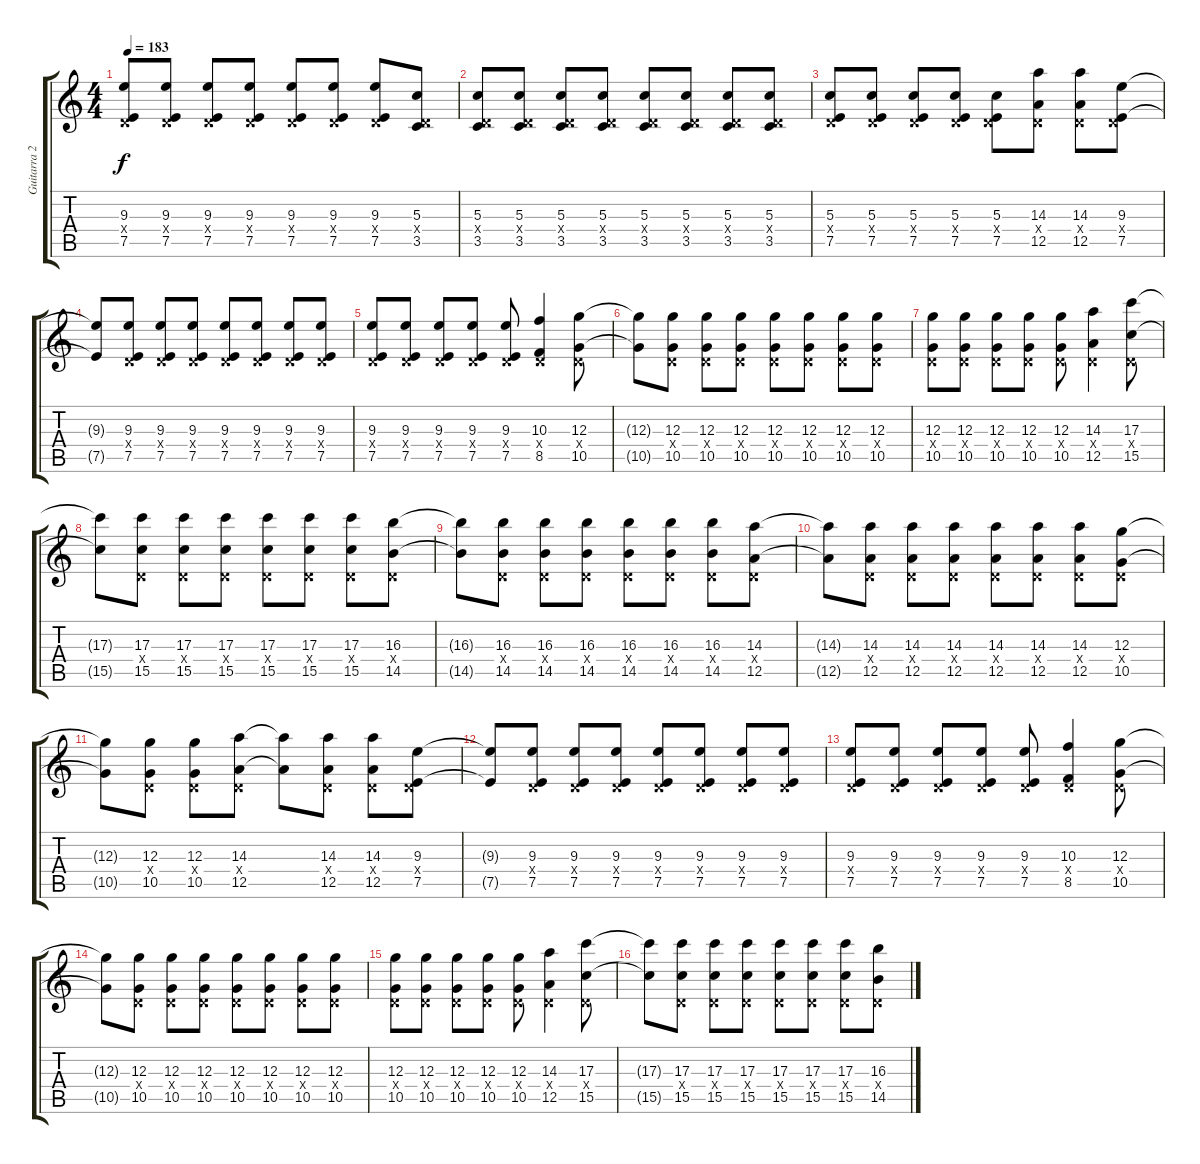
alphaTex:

\track ("Guitarra 2 - Erik" "Guitarra 2") {instrument overdrivenguitar}
\staff {score tabs}
\tuning (E4 B3 G3 D3 A2 E2) {hide}
\ts (4 4)
\tempo 183
\clef g2
\ks c
(9.3 0.4{x} 7.5).8{dy f} (9.3 0.4{x} 7.5).8 (9.3 0.4{x} 7.5).8 (9.3 0.4{x} 7.5).8 (9.3 0.4{x} 7.5).8 (9.3 0.4{x} 7.5).8 (9.3 0.4{x} 7.5).8 (5.3 0.4{x} 3.5).8 |
(5.3 0.4{x} 3.5).8 (5.3 0.4{x} 3.5).8 (5.3 0.4{x} 3.5).8 (5.3 0.4{x} 3.5).8 (5.3 0.4{x} 3.5).8 (5.3 0.4{x} 3.5).8 (5.3 0.4{x} 3.5).8 (5.3 0.4{x} 3.5).8 |
(5.3 0.4{x} 7.5).8 (5.3 0.4{x} 7.5).8 (5.3 0.4{x} 7.5).8 (5.3 0.4{x} 7.5).8 (5.3 0.4{x} 7.5).8 (14.3 0.4{x} 12.5).8 (14.3 0.4{x} 12.5).8 (9.3 0.4{x} 7.5).8 |
(9.3{t} 7.5{t}).8 (9.3 0.4{x} 7.5).8 (9.3 0.4{x} 7.5).8 (9.3 0.4{x} 7.5).8 (9.3 0.4{x} 7.5).8 (9.3 0.4{x} 7.5).8 (9.3 0.4{x} 7.5).8 (9.3 0.4{x} 7.5).8 |
(9.3 0.4{x} 7.5).8 (9.3 0.4{x} 7.5).8 (9.3 0.4{x} 7.5).8 (9.3 0.4{x} 7.5).8 (9.3 0.4{x} 7.5).8 (10.3 0.4{x} 8.5).4 (12.3 0.4{x} 10.5).8 |
(12.3{t} 10.5{t}).8 (12.3 0.4{x} 10.5).8 (12.3 0.4{x} 10.5).8 (12.3 0.4{x} 10.5).8 (12.3 0.4{x} 10.5).8 (12.3 0.4{x} 10.5).8 (12.3 0.4{x} 10.5).8 (12.3 0.4{x} 10.5).8 |
(12.3 0.4{x} 10.5).8 (12.3 0.4{x} 10.5).8 (12.3 0.4{x} 10.5).8 (12.3 0.4{x} 10.5).8 (12.3 0.4{x} 10.5).8 (14.3 0.4{x} 12.5).4 (17.3 0.4{x} 15.5).8 |
(17.3{t} 15.5{t}).8 (17.3 0.4{x} 15.5).8 (17.3 0.4{x} 15.5).8 (17.3 0.4{x} 15.5).8 (17.3 0.4{x} 15.5).8 (17.3 0.4{x} 15.5).8 (17.3 0.4{x} 15.5).8 (16.3 0.4{x} 14.5).8 |
(16.3{t} 14.5{t}).8 (16.3 0.4{x} 14.5).8 (16.3 0.4{x} 14.5).8 (16.3 0.4{x} 14.5).8 (16.3 0.4{x} 14.5).8 (16.3 0.4{x} 14.5).8 (16.3 0.4{x} 14.5).8 (14.3 0.4{x} 12.5).8 |
(14.3{t} 12.5{t}).8 (14.3 0.4{x} 12.5).8 (14.3 0.4{x} 12.5).8 (14.3 0.4{x} 12.5).8 (14.3 0.4{x} 12.5).8 (14.3 0.4{x} 12.5).8 (14.3 0.4{x} 12.5).8 (12.3 0.4{x} 10.5).8 |
(12.3{t} 10.5{t}).8 (12.3 0.4{x} 10.5).8 (12.3 0.4{x} 10.5).8 (14.3 0.4{x} 12.5).8 (14.3{t} 12.5{t}).8 (14.3 0.4{x} 12.5).8 (14.3 0.4{x} 12.5).8 (9.3 0.4{x} 7.5).8 |
(9.3{t} 7.5{t}).8 (9.3 0.4{x} 7.5).8 (9.3 0.4{x} 7.5).8 (9.3 0.4{x} 7.5).8 (9.3 0.4{x} 7.5).8 (9.3 0.4{x} 7.5).8 (9.3 0.4{x} 7.5).8 (9.3 0.4{x} 7.5).8 |
(9.3 0.4{x} 7.5).8 (9.3 0.4{x} 7.5).8 (9.3 0.4{x} 7.5).8 (9.3 0.4{x} 7.5).8 (9.3 0.4{x} 7.5).8 (10.3 0.4{x} 8.5).4 (12.3 0.4{x} 10.5).8 |
(12.3{t} 10.5{t}).8 (12.3 0.4{x} 10.5).8 (12.3 0.4{x} 10.5).8 (12.3 0.4{x} 10.5).8 (12.3 0.4{x} 10.5).8 (12.3 0.4{x} 10.5).8 (12.3 0.4{x} 10.5).8 (12.3 0.4{x} 10.5).8 |
(12.3 0.4{x} 10.5).8 (12.3 0.4{x} 10.5).8 (12.3 0.4{x} 10.5).8 (12.3 0.4{x} 10.5).8 (12.3 0.4{x} 10.5).8 (14.3 0.4{x} 12.5).4 (17.3 0.4{x} 15.5).8 |
(17.3{t} 15.5{t}).8 (17.3 0.4{x} 15.5).8 (17.3 0.4{x} 15.5).8 (17.3 0.4{x} 15.5).8 (17.3 0.4{x} 15.5).8 (17.3 0.4{x} 15.5).8 (17.3 0.4{x} 15.5).8 (16.3 0.4{x} 14.5).8
